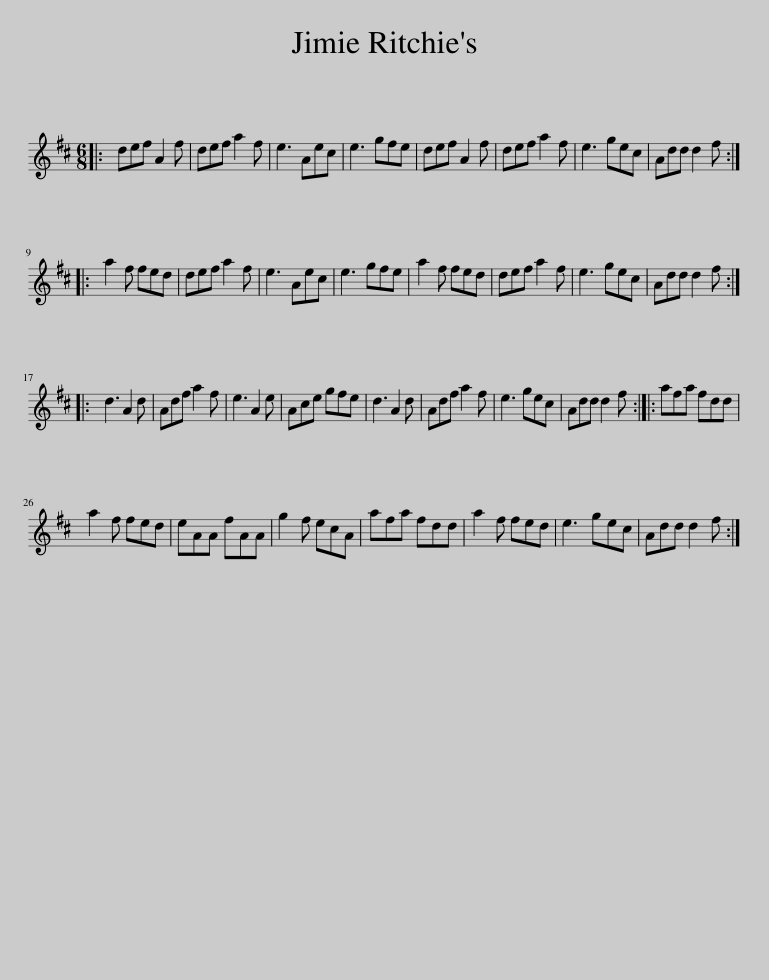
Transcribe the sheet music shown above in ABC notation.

X:1
L:1/8
M:6/8
I:linebreak $
K:D
V:1 treble
V:1
|: def A2 f | def a2 f | e3 Aec | e3 gfe | def A2 f | %5
 def a2 f | e3 gec | Add d2 f ::$ a2 f fed | def a2 f | %10
 e3 Aec | e3 gfe | a2 f fed | def a2 f | e3 gec | %15
 Add d2 f ::$ d3 A2 d | Adf a2 f | e3 A2 e | Ace gfe | %20
 d3 A2 d | Adf a2 f | e3 gec | Add d2 f :: afa fdd |$ %25
 a2 f fed | eAA fAA | g2 f ecA | afa fdd | a2 f fed | %30
 e3 gec | Add d2 f :| %32
